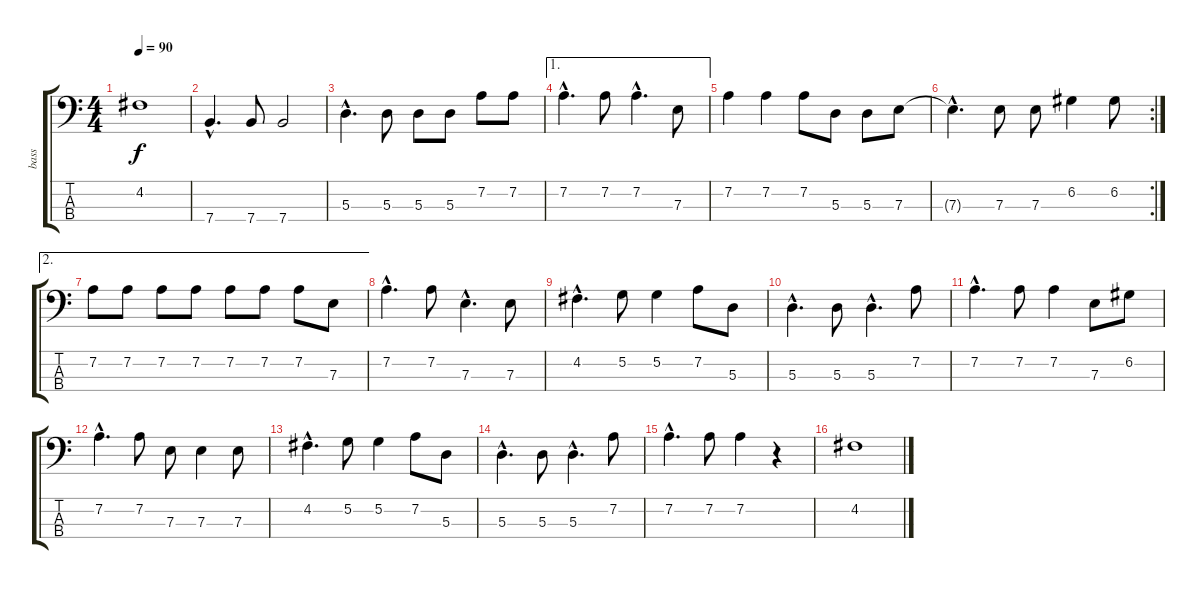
\track ("bass" "bass") {instrument electricbassfinger}
\staff {score tabs}
\tuning (G2 D2 A1 E1) {hide}
\ts (4 4)
\tempo 90
\clef f4
\ks c
4.2.1{dy f} |
7.4{hac}.4{d} 7.4.8 7.4.2 |
5.3{hac}.4{d} 5.3.8 5.3.8 5.3.8 7.2.8 7.2.8 |
\ae 1
7.2{hac}.4{d} 7.2.8 7.2{hac}.4{d} 7.3.8 |
7.2.4 7.2.4 7.2.8 5.3.8 5.3.8 7.3.8 |
\rc 2
7.3{hac t}.4{d} 7.3.8 7.3.8 6.2.4 6.2.8 |
\ae 2
7.2.8 7.2.8 7.2.8 7.2.8 7.2.8 7.2.8 7.2.8 7.3.8 |
7.2{hac}.4{d} 7.2.8 7.3{hac}.4{d} 7.3.8 |
4.2{hac}.4{d} 5.2.8 5.2.4 7.2.8 5.3.8 |
5.3{hac}.4{d} 5.3.8 5.3{hac}.4{d} 7.2.8 |
7.2{hac}.4{d} 7.2.8 7.2.4 7.3.8 6.2.8 |
7.2{hac}.4{d} 7.2.8 7.3.8 7.3.4 7.3.8 |
4.2{hac}.4{d} 5.2.8 5.2.4 7.2.8 5.3.8 |
5.3{hac}.4{d} 5.3.8 5.3{hac}.4{d} 7.2.8 |
7.2{hac}.4{d} 7.2.8 7.2.4 r.4 |
4.2.1
